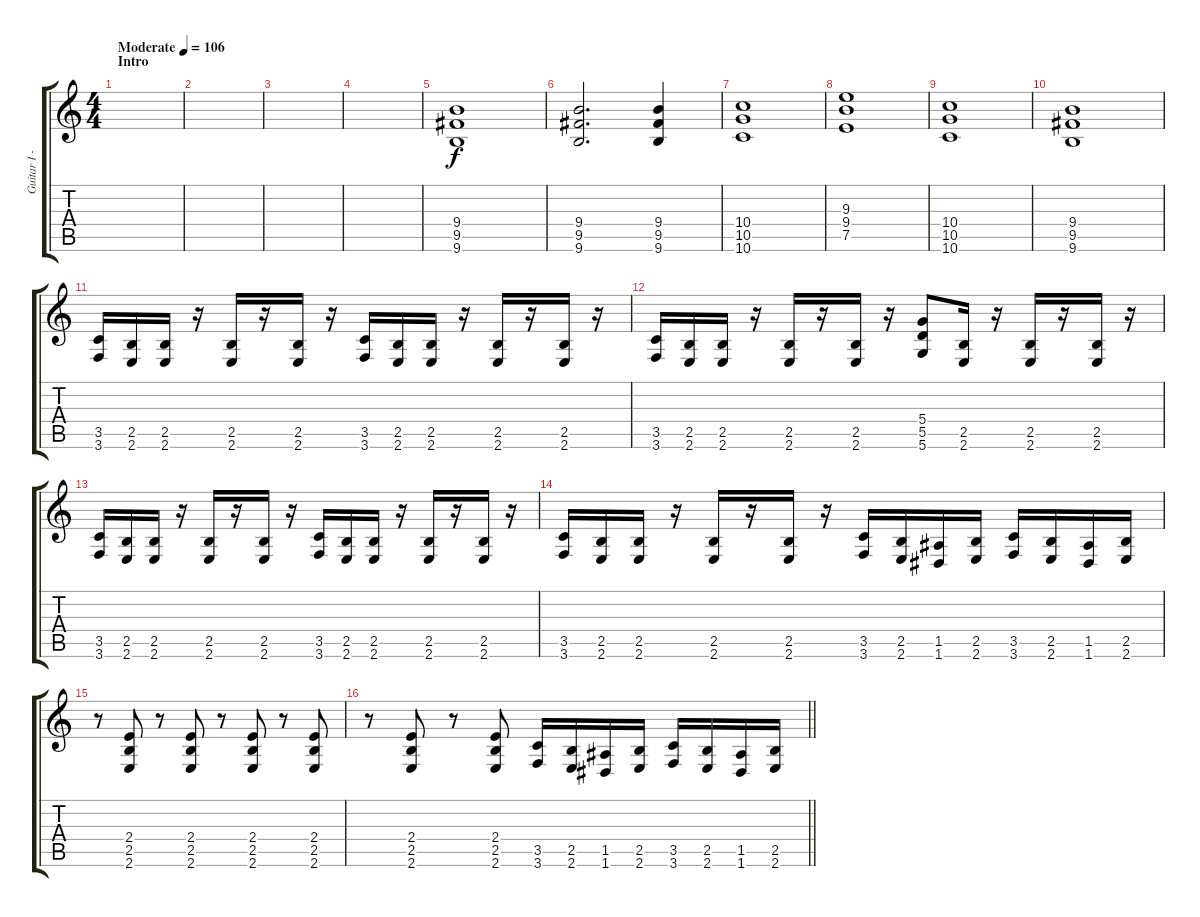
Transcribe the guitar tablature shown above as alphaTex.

\track ("Guitar I - Richard Kruspe" "Guitar I -") {instrument distortionguitar}
\staff {score tabs}
\tuning (E4 B3 G3 D3 A2 D2) {hide}
\ts (4 4)
\section ("" "Intro")
\tempo (106 "Moderate")
\clef g2
\ks c
|
|
|
|
(9.4 9.5 9.6).1 |
(9.4 9.5 9.6).2{d} (9.4 9.5 9.6).4 |
(10.4 10.5 10.6).1 |
(9.3 9.4 7.5).1 |
(10.4 10.5 10.6).1 |
(9.4 9.5 9.6).1 |
(3.5 3.6).16 (2.5 2.6).16 (2.5 2.6).16 r.16 (2.5 2.6).16 r.16 (2.5 2.6).16 r.16 (3.5 3.6).16 (2.5 2.6).16 (2.5 2.6).16 r.16 (2.5 2.6).16 r.16 (2.5 2.6).16 r.16 |
(3.5 3.6).16 (2.5 2.6).16 (2.5 2.6).16 r.16 (2.5 2.6).16 r.16 (2.5 2.6).16 r.16 (5.4 5.5 5.6).8 (2.5 2.6).16 r.16 (2.5 2.6).16 r.16 (2.5 2.6).16 r.16 |
(3.5 3.6).16 (2.5 2.6).16 (2.5 2.6).16 r.16 (2.5 2.6).16 r.16 (2.5 2.6).16 r.16 (3.5 3.6).16 (2.5 2.6).16 (2.5 2.6).16 r.16 (2.5 2.6).16 r.16 (2.5 2.6).16 r.16 |
(3.5 3.6).16 (2.5 2.6).16 (2.5 2.6).16 r.16 (2.5 2.6).16 r.16 (2.5 2.6).16 r.16 (3.5 3.6).16 (2.5 2.6).16 (1.5 1.6).16 (2.5 2.6).16 (3.5 3.6).16 (2.5 2.6).16 (1.5 1.6).16 (2.5 2.6).16 |
r.8 (2.4 2.5 2.6).8 r.8 (2.4 2.5 2.6).8 r.8 (2.4 2.5 2.6).8 r.8 (2.4 2.5 2.6).8 |
\barLineRight lightlight
r.8 (2.4 2.5 2.6).8 r.8 (2.4 2.5 2.6).8 (3.5 3.6).16 (2.5 2.6).16 (1.5 1.6).16 (2.5 2.6).16 (3.5 3.6).16 (2.5 2.6).16 (1.5 1.6).16 (2.5 2.6).16
